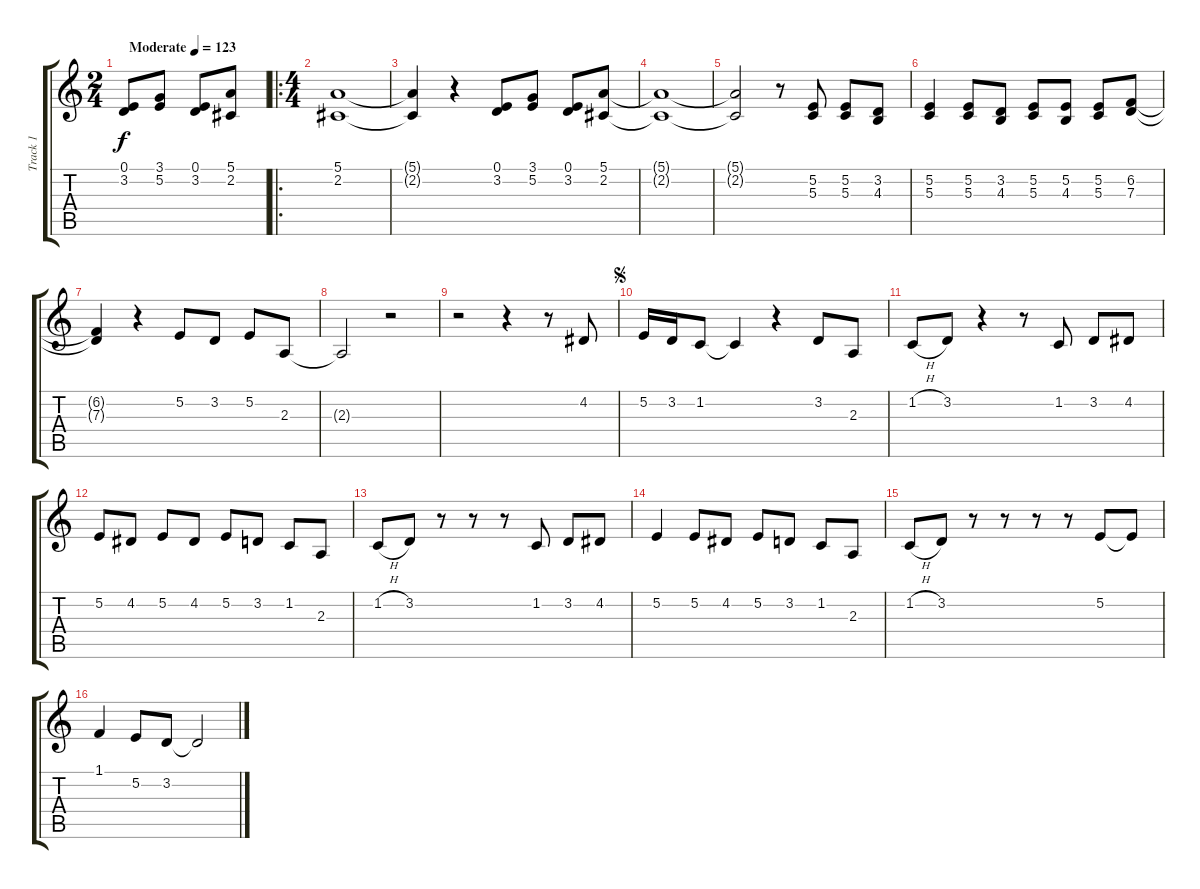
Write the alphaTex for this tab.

\track ("Track 1" "Track 1") {instrument tenorsax}
\staff {score tabs}
\tuning (E4 B3 G3 D3 A2 E2) {hide}
\ts (2 4)
\tempo (123 "Moderate")
\clef g2
\ks c
(0.1 3.2).8{dy f instrument tenorsax} (3.1 5.2).8 (0.1 3.2).8 (5.1 2.2).8 |
\ro
\ts (4 4)
(5.1 2.2).1 |
(5.1{t} 2.2{t}).4 r.4 (0.1 3.2).8 (3.1 5.2).8 (0.1 3.2).8 (5.1 2.2).8 |
(5.1{t} 2.2{t}).1 |
(5.1{t} 2.2{t}).2 r.8 (5.2 5.3).8 (5.2 5.3).8 (3.2 4.3).8 |
(5.2 5.3).4 (5.2 5.3).8 (3.2 4.3).8 (5.2 5.3).8 (5.2 4.3).8 (5.2 5.3).8 (6.2 7.3).8 |
(6.2{t} 7.3{t}).4 r.4 5.2.8 3.2.8 5.2.8 2.3.8 |
2.3{t}.2 r.2 |
r.2 r.4 r.8 4.2.8 |
\jump segno
5.2.16 3.2.16 1.2.8 1.2{t}.4 r.4 3.2.8 2.3.8 |
1.2{h}.8 3.2.8 r.4 r.8 1.2.8 3.2.8 4.2.8 |
5.2.8 4.2.8 5.2.8 4.2.8 5.2.8 3.2.8 1.2.8 2.3.8 |
1.2{h}.8 3.2.8 r.8 r.8 r.8 1.2.8 3.2.8 4.2.8 |
5.2.4 5.2.8 4.2.8 5.2.8 3.2.8 1.2.8 2.3.8 |
1.2{h}.8 3.2.8 r.8 r.8 r.8 r.8 5.2.8 5.2{t}.8 |
1.1.4 5.2.8 3.2.8 3.2{t}.2
